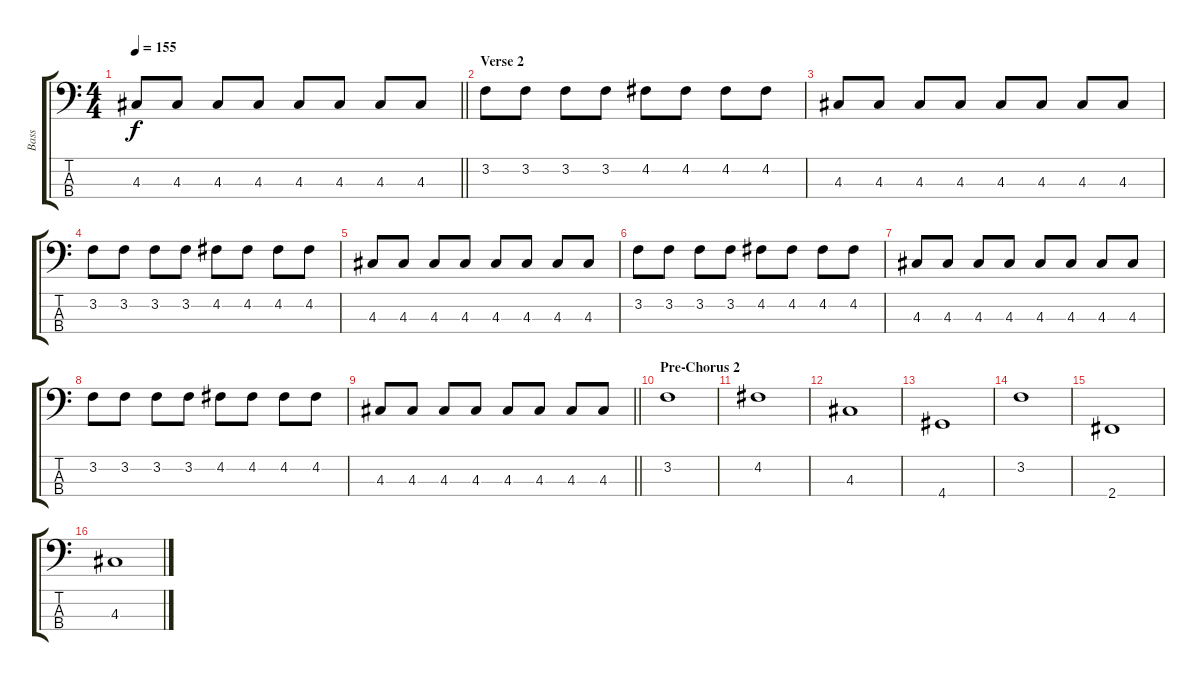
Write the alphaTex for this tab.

\track ("Bass" "Bass") {instrument electricbassfinger}
\staff {score tabs}
\tuning (G2 D2 A1 E1) {hide}
\ts (4 4)
\tempo 155
\clef f4
\barLineRight lightlight
\ks c
4.3.8{dy f} 4.3.8 4.3.8 4.3.8 4.3.8 4.3.8 4.3.8 4.3.8 |
\section ("" "Verse 2")
3.2.8 3.2.8 3.2.8 3.2.8 4.2.8 4.2.8 4.2.8 4.2.8 |
4.3.8 4.3.8 4.3.8 4.3.8 4.3.8 4.3.8 4.3.8 4.3.8 |
3.2.8 3.2.8 3.2.8 3.2.8 4.2.8 4.2.8 4.2.8 4.2.8 |
4.3.8 4.3.8 4.3.8 4.3.8 4.3.8 4.3.8 4.3.8 4.3.8 |
3.2.8 3.2.8 3.2.8 3.2.8 4.2.8 4.2.8 4.2.8 4.2.8 |
4.3.8 4.3.8 4.3.8 4.3.8 4.3.8 4.3.8 4.3.8 4.3.8 |
3.2.8 3.2.8 3.2.8 3.2.8 4.2.8 4.2.8 4.2.8 4.2.8 |
\barLineRight lightlight
4.3.8 4.3.8 4.3.8 4.3.8 4.3.8 4.3.8 4.3.8 4.3.8 |
\section ("" "Pre-Chorus 2")
3.2.1 |
4.2.1 |
4.3.1 |
4.4.1 |
3.2.1 |
2.4.1 |
4.3.1
